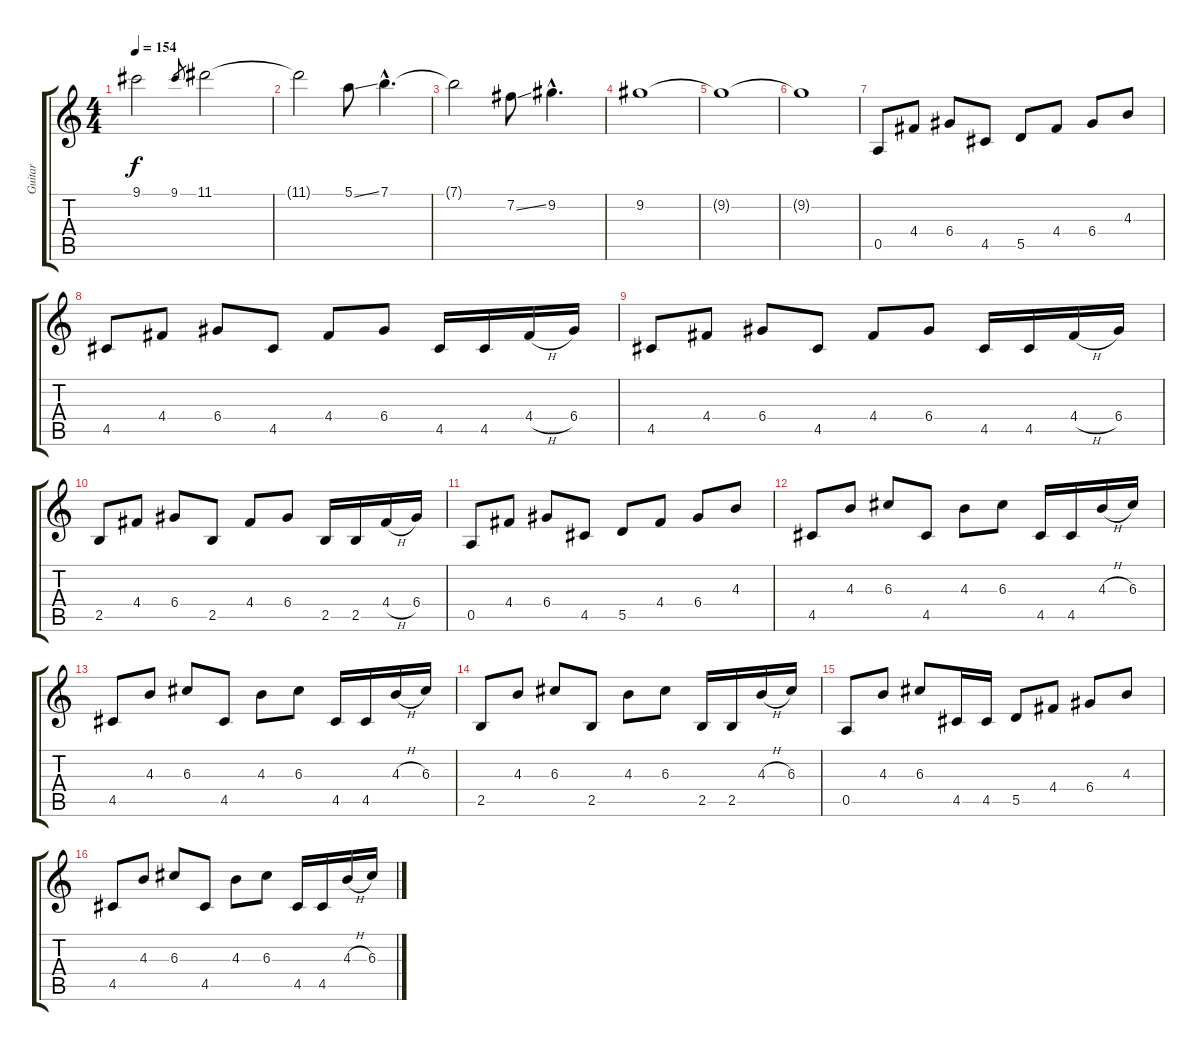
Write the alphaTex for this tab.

\track ("Guitar" "Guitar") {instrument distortionguitar}
\staff {score tabs}
\tuning (E4 B3 G3 D3 A2 E2) {hide}
\ts (4 4)
\tempo 154
\clef g2
\ks c
9.1{t}.2{dy f} 9.1.8{gr} 11.1.2 |
11.1{t}.2 5.1{ss}.8 7.1{hac}.4{d} |
7.1{t}.2 7.2{ss}.8 9.2{hac}.4{d} |
9.2.1 |
9.2{t}.1 |
9.2{t}.1 |
0.5.8 4.4.8 6.4.8 4.5.8 5.5.8 4.4.8 6.4.8 4.3.8 |
4.5.8 4.4.8 6.4.8 4.5.8 4.4.8 6.4.8 4.5.16 4.5.16 4.4{h}.16 6.4.16 |
4.5.8 4.4.8 6.4.8 4.5.8 4.4.8 6.4.8 4.5.16 4.5.16 4.4{h}.16 6.4.16 |
2.5.8 4.4.8 6.4.8 2.5.8 4.4.8 6.4.8 2.5.16 2.5.16 4.4{h}.16 6.4.16 |
0.5.8 4.4.8 6.4.8 4.5.8 5.5.8 4.4.8 6.4.8 4.3.8 |
4.5.8 4.3.8 6.3.8 4.5.8 4.3.8 6.3.8 4.5.16 4.5.16 4.3{h}.16 6.3.16 |
4.5.8 4.3.8 6.3.8 4.5.8 4.3.8 6.3.8 4.5.16 4.5.16 4.3{h}.16 6.3.16 |
2.5.8 4.3.8 6.3.8 2.5.8 4.3.8 6.3.8 2.5.16 2.5.16 4.3{h}.16 6.3.16 |
0.5.8 4.3.8 6.3.8 4.5.16 4.5.16 5.5.8 4.4.8 6.4.8 4.3.8 |
4.5.8 4.3.8 6.3.8 4.5.8 4.3.8 6.3.8 4.5.16 4.5.16 4.3{h}.16 6.3.16
